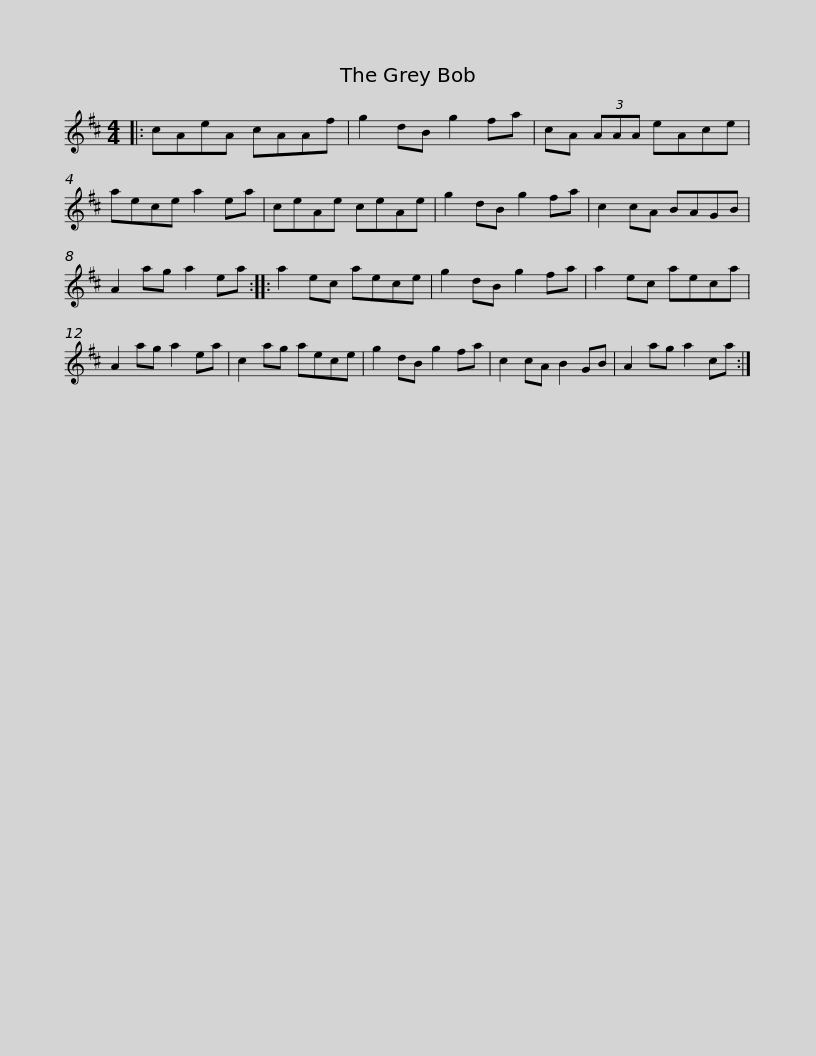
X:1
L:1/8
M:4/4
I:linebreak $
K:D
V:1 treble
V:1
|: cAeA cAAf | g2 dB g2 fa | cA (3AAA eAce | aece a2 ea | ceAe ceAe |$ %5
 g2 dB g2 fa | c2 cA BAGB | A2 ag a2 ea :: a2 ec aece | g2 dB g2 fa | %10
 a2 ec aeca |$ A2 ag a2 ea | c2 ag aece | g2 dB g2 fa | c2 cA B2 GB | %15
 A2 ag a2 ca :| %16
